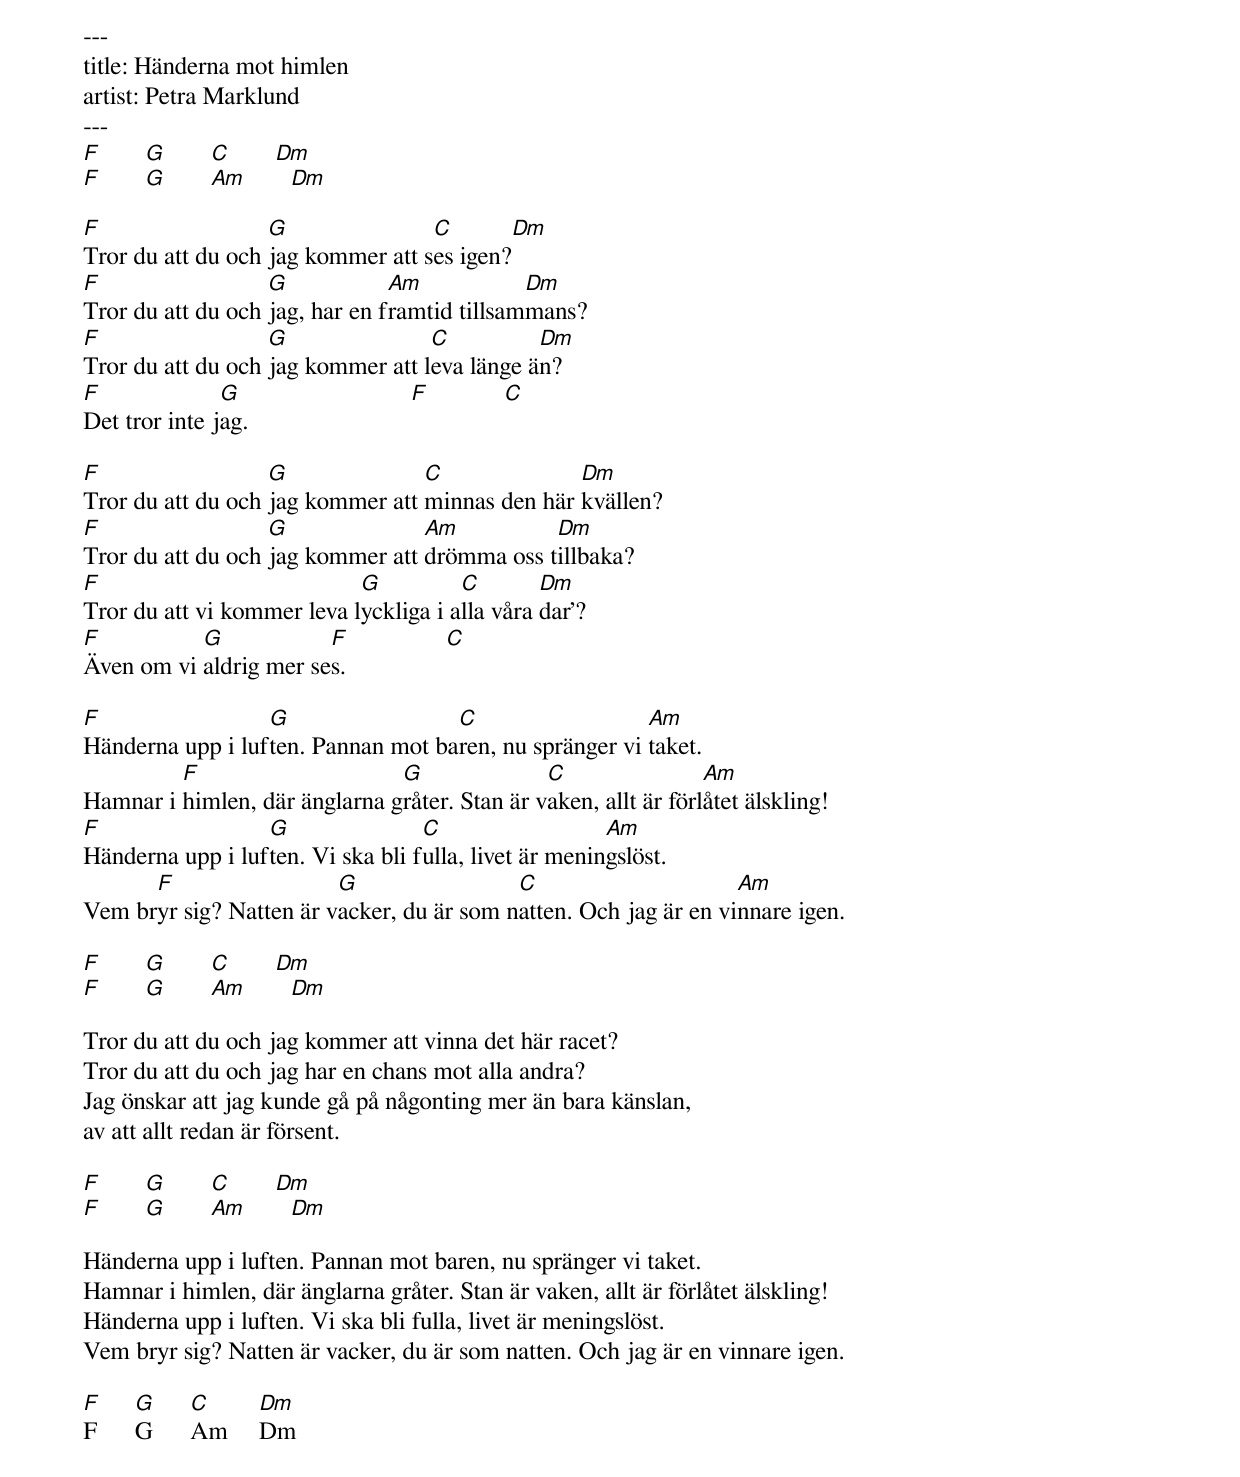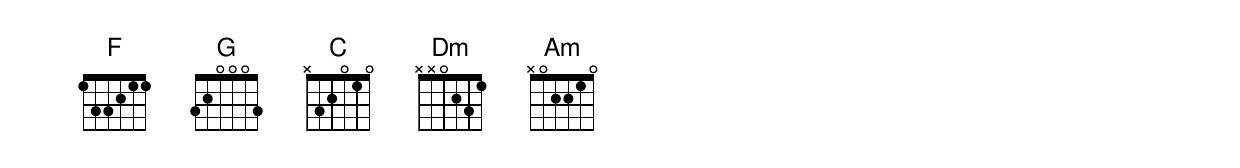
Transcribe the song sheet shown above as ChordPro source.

---
title: Händerna mot himlen
artist: Petra Marklund
---
[F]       [G]       [C]       [Dm]
[F]       [G]       [Am]       [Dm]

[F]Tror du att du och [G]jag kommer att s[C]es igen?[Dm]
[F]Tror du att du och [G]jag, har en f[Am]ramtid tillsam[Dm]mans?
[F]Tror du att du och [G]jag kommer att l[C]eva länge ä[Dm]n?
[F]Det tror inte j[G]ag.             [F]            [C]

[F]Tror du att du och [G]jag kommer att [C]minnas den här [Dm]kvällen?
[F]Tror du att du och [G]jag kommer att [Am]drömma oss t[Dm]illbaka?
[F]Tror du att vi kommer leva l[G]yckliga i a[C]lla våra [Dm]dar'?
[F]Även om vi [G]aldrig mer se[F]s.        [C]

[F]Händerna upp i luf[G]ten. Pannan mot ba[C]ren, nu spränger vi [Am]taket.
Hamnar i [F]himlen, där änglarna g[G]råter. Stan är v[C]aken, allt är förl[Am]åtet älskling!
[F]Händerna upp i luf[G]ten. Vi ska bli f[C]ulla, livet är menin[Am]gslöst.
Vem br[F]yr sig? Natten är v[G]acker, du är som n[C]atten. Och jag är en vi[Am]nnare igen.

[F]       [G]       [C]       [Dm]
[F]       [G]       [Am]       [Dm]

Tror du att du och jag kommer att vinna det här racet?
Tror du att du och jag har en chans mot alla andra?
Jag önskar att jag kunde gå på någonting mer än bara känslan,
av att allt redan är försent.

[F]       [G]       [C]       [Dm]
[F]       [G]       [Am]       [Dm]

Händerna upp i luften. Pannan mot baren, nu spränger vi taket.
Hamnar i himlen, där änglarna gråter. Stan är vaken, allt är förlåtet älskling!
Händerna upp i luften. Vi ska bli fulla, livet är meningslöst.
Vem bryr sig? Natten är vacker, du är som natten. Och jag är en vinnare igen.

[F]F      [G]G      [C]Am     [Dm]Dm
